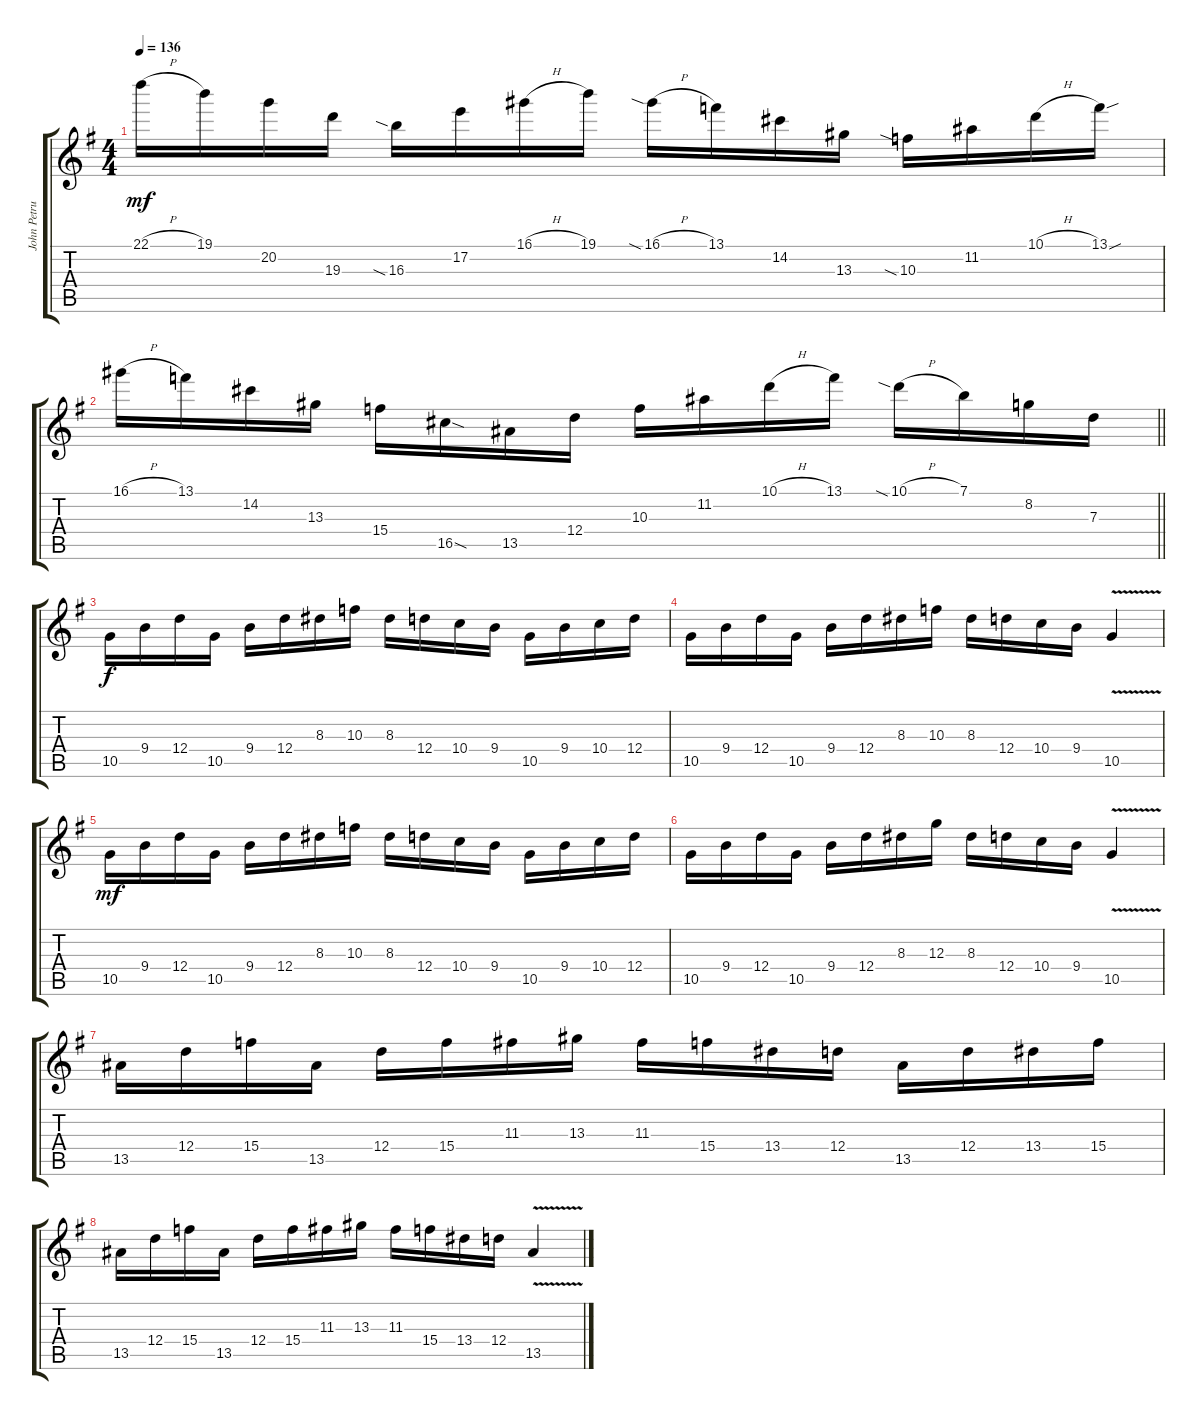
\track ("John Petrucci" "John Petru") {instrument distortionguitar}
\staff {score tabs}
\tuning (E4 B3 G3 D3 A2 E2) {hide}
\ts (4 4)
\tempo 136
\clef g2
\ks g
22.1{h}.16{dy mf} 19.1.16 20.2.16 19.3.16 16.3{sia}.16 17.2.16 16.1{h}.16 19.1.16 16.1{sia h}.16 13.1.16 14.2.16 13.3.16 10.3{sia}.16 11.2.16 10.1{h}.16 13.1{sou}.16 |
\barLineRight lightlight
16.1{h}.16 13.1.16 14.2.16 13.3.16 15.4.16 16.5{sod}.16 13.5.16 12.4.16 10.3.16 11.2.16 10.1{h}.16 13.1.16 10.1{sia h}.16 7.1.16 8.2.16 7.3.16 |
10.5.16{dy f} 9.4.16 12.4.16 10.5.16 9.4.16 12.4.16 8.3.16 10.3.16 8.3.16 12.4.16 10.4.16 9.4.16 10.5.16 9.4.16 10.4.16 12.4.16 |
10.5.16 9.4.16 12.4.16 10.5.16 9.4.16 12.4.16 8.3.16 10.3.16 8.3.16 12.4.16 10.4.16 9.4.16 10.5{v}.4 |
10.5.16{dy mf} 9.4.16 12.4.16 10.5.16 9.4.16 12.4.16 8.3.16 10.3.16 8.3.16 12.4.16 10.4.16 9.4.16 10.5.16 9.4.16 10.4.16 12.4.16 |
10.5.16 9.4.16 12.4.16 10.5.16 9.4.16 12.4.16 8.3.16 12.3.16 8.3.16 12.4.16 10.4.16 9.4.16 10.5{v}.4 |
13.5.16 12.4.16 15.4.16 13.5.16 12.4.16 15.4.16 11.3.16 13.3.16 11.3.16 15.4.16 13.4.16 12.4.16 13.5.16 12.4.16 13.4.16 15.4.16 |
13.5.16 12.4.16 15.4.16 13.5.16 12.4.16 15.4.16 11.3.16 13.3.16 11.3.16 15.4.16 13.4.16 12.4.16 13.5{v}.4
